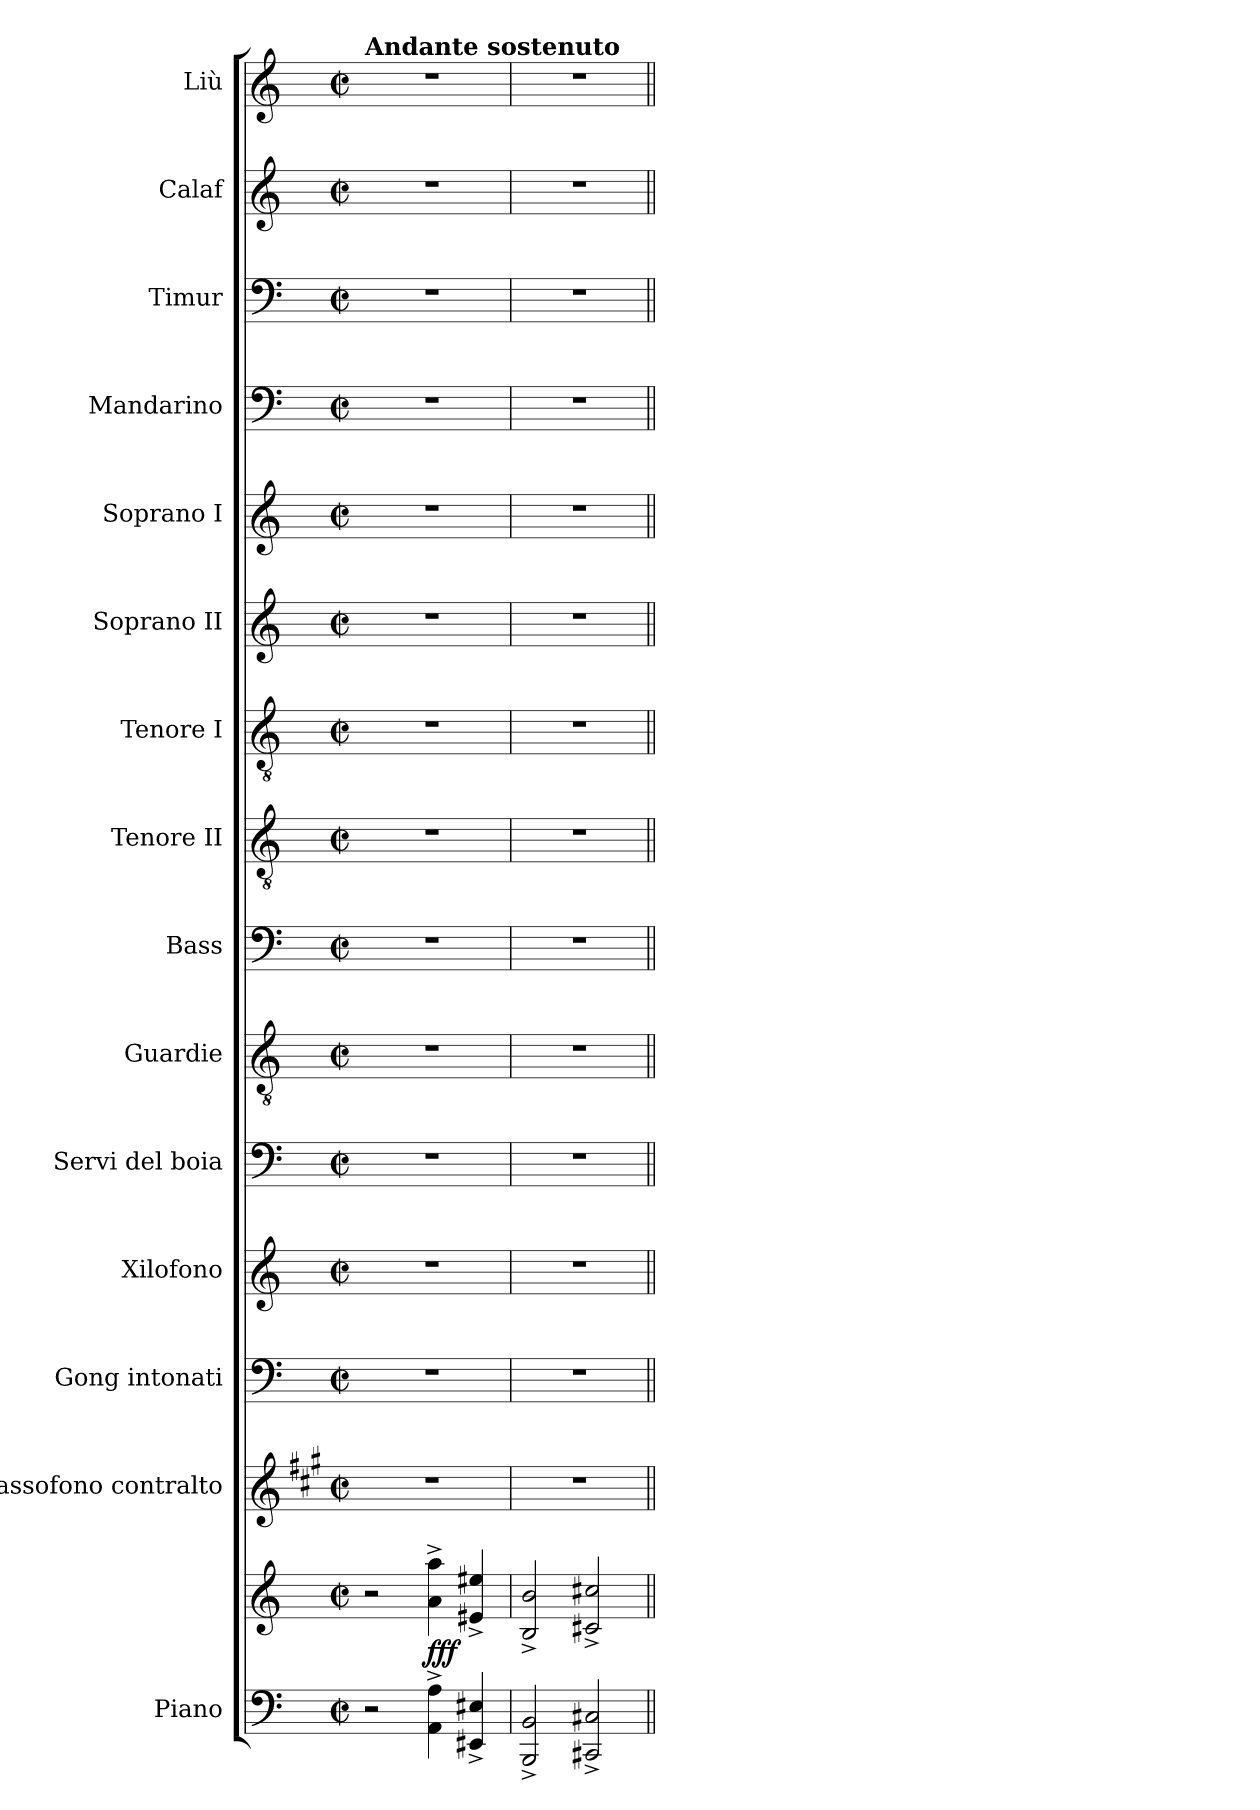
**kern	**kern	**dynam	**kern	**kern	**kern	**kern	**kern	**kern	**kern	**kern	**kern	**kern	**kern	**kern	**kern	**kern
*part15	*part15	*part15	*part14	*part13	*part12	*part11	*part10	*part9	*part8	*part7	*part6	*part5	*part4	*part3	*part2	*part1
*staff16	*staff15	*staff15/16	*staff14	*staff13	*staff12	*staff11	*staff10	*staff9	*staff8	*staff7	*staff6	*staff5	*staff4	*staff3	*staff2	*staff1
*I"Piano	*	*	*I"Sassofono contralto	*I"Gong intonati	*I"Xilofono	*I"Servi del boia	*I"Guardie	*I"Bass	*I"Tenore II	*I"Tenore I	*I"Soprano II	*I"Soprano I	*I"Mandarino	*I"Timur	*I"Calaf	*I"Liù
*I'Pno.	*	*	*	*I'Gong int.	*I'Xil.	*I'Ser.B.	*I'G.	*I'B.	*I'T. II	*I'T. I	*I'S. II	*I'S. I	*I'M.	*I'T.	*I'C.	*I'L.
*clefF4	*clefG2	*	*clefG2	*clefF4	*clefG2	*clefF4	*clefGv2	*clefF4	*clefGv2	*clefGv2	*clefG2	*clefG2	*clefF4	*clefF4	*clefG2	*clefG2
*	*	*	*ITrd5c9	*	*ITrd-7c-12	*	*	*	*	*	*	*	*	*	*	*
*k[]	*k[]	*	*k[]	*k[]	*k[]	*k[]	*k[]	*k[]	*k[]	*k[]	*k[]	*k[]	*k[]	*k[]	*k[]	*k[]
*M2/2	*M2/2	*	*M2/2	*M2/2	*M2/2	*M2/2	*M2/2	*M2/2	*M2/2	*M2/2	*M2/2	*M2/2	*M2/2	*M2/2	*M2/2	*M2/2
*met(c|)	*met(c|)	*	*met(c|)	*met(c|)	*met(c|)	*met(c|)	*met(c|)	*met(c|)	*met(c|)	*met(c|)	*met(c|)	*met(c|)	*met(c|)	*met(c|)	*met(c|)	*met(c|)
*MM80	*MM80	*	*MM80	*MM80	*MM80	*MM80	*MM80	*MM80	*MM80	*MM80	*MM80	*MM80	*MM80	*MM80	*MM80	*MM80
=1	=1	=1	=1	=1	=1	=1	=1	=1	=1	=1	=1	=1	=1	=1	=1	=1
!	!	!	!	!	!	!	!	!	!	!	!	!	!	!	!	!LO:TX:a:B:t=Andante sostenuto
2r	2r	.	1r	1r	1r	1r	1r	1r	1r	1r	1r	1r	1r	1r	1r	1r
!	!	!LO:DY:b	!	!	!	!	!	!	!	!	!	!	!	!	!	!
4AA\^ 4A\^	4a\^ 4aa\^	fff	.	.	.	.	.	.	.	.	.	.	.	.	.	.
4EE#X/^ 4E#X/^	4e#X/^ 4ee#X/^	.	.	.	.	.	.	.	.	.	.	.	.	.	.	.
=2	=2	=2	=2	=2	=2	=2	=2	=2	=2	=2	=2	=2	=2	=2	=2	=2
2BBB/^ 2BB/^	2B/^ 2b/^	.	1r	1r	1r	1r	1r	1r	1r	1r	1r	1r	1r	1r	1r	1r
2CC#X/^ 2C#X/^	2c#X/^ 2cc#X/^	.	.	.	.	.	.	.	.	.	.	.	.	.	.	.
=||	=||	=||	=||	=||	=||	=||	=||	=||	=||	=||	=||	=||	=||	=||	=||	=||
*-	*-	*-	*-	*-	*-	*-	*-	*-	*-	*-	*-	*-	*-	*-	*-	*-
